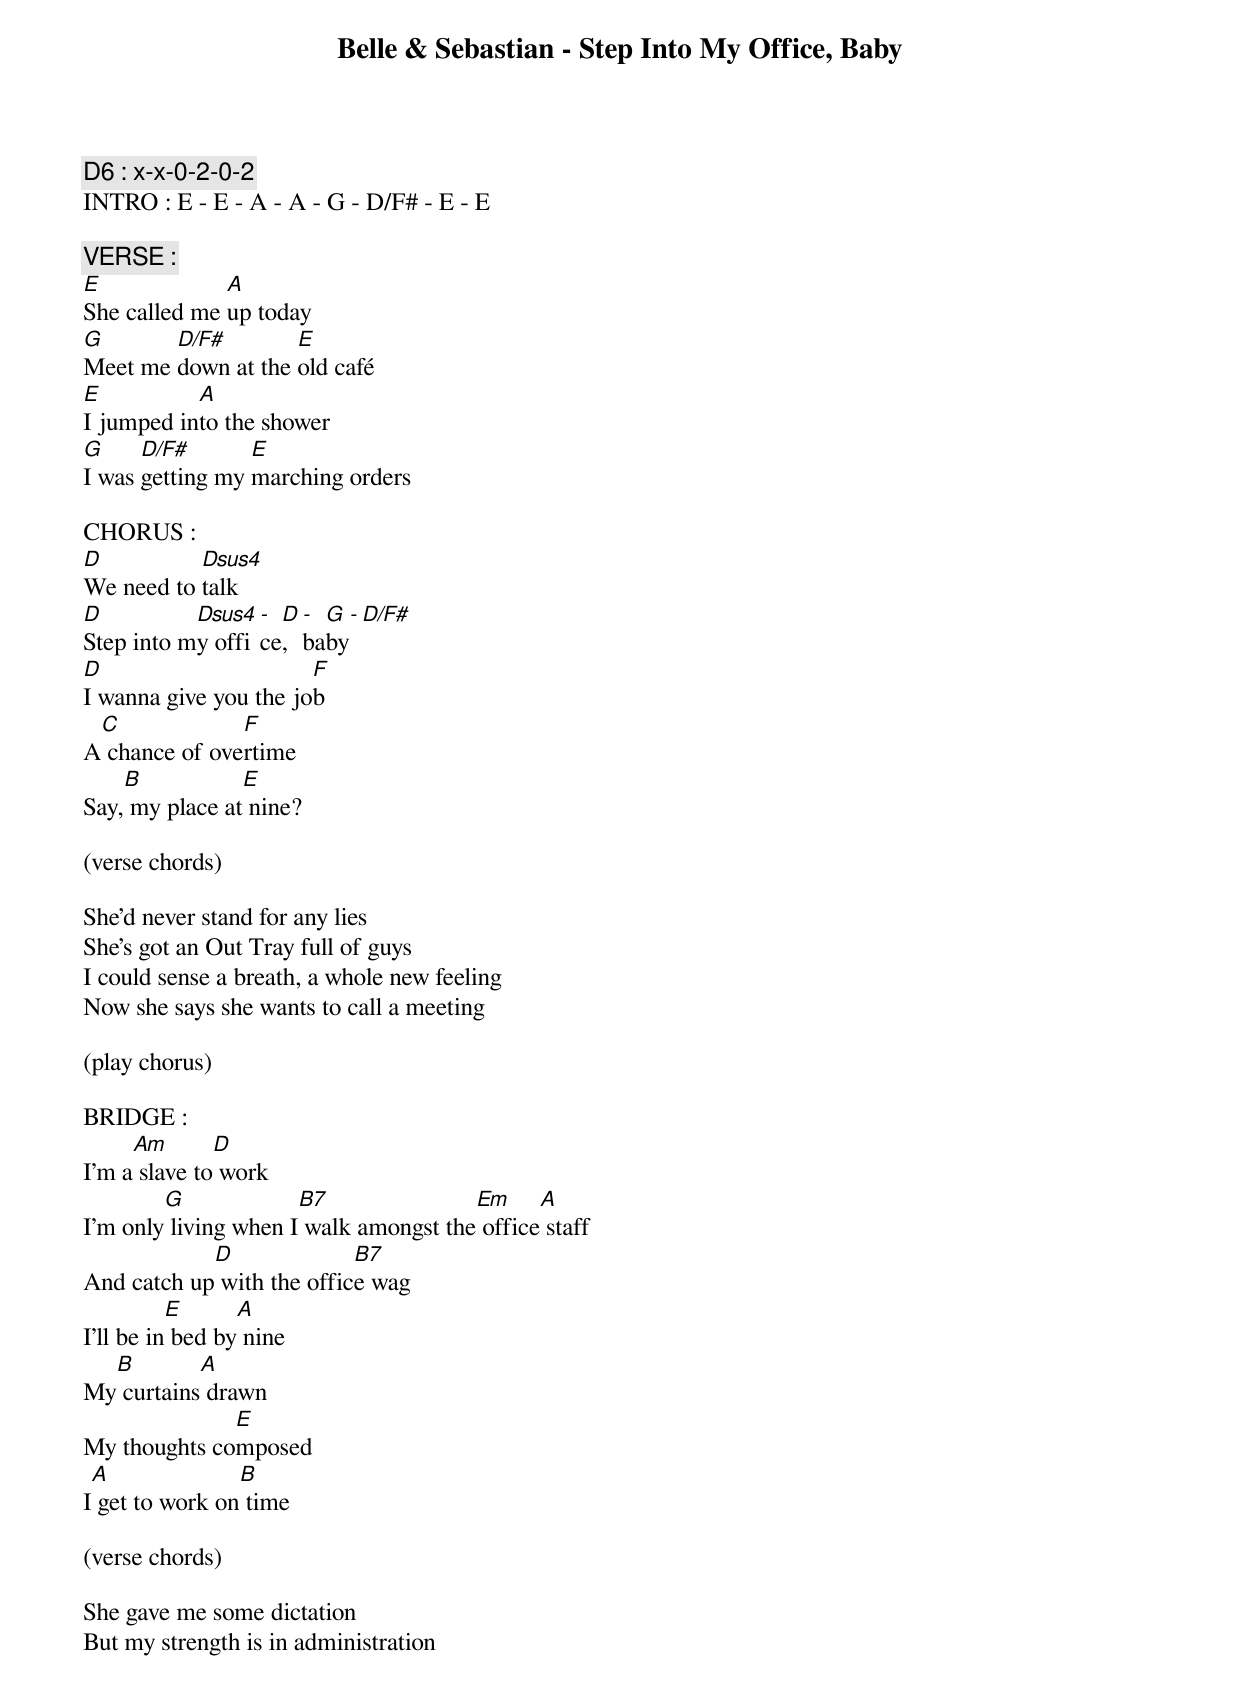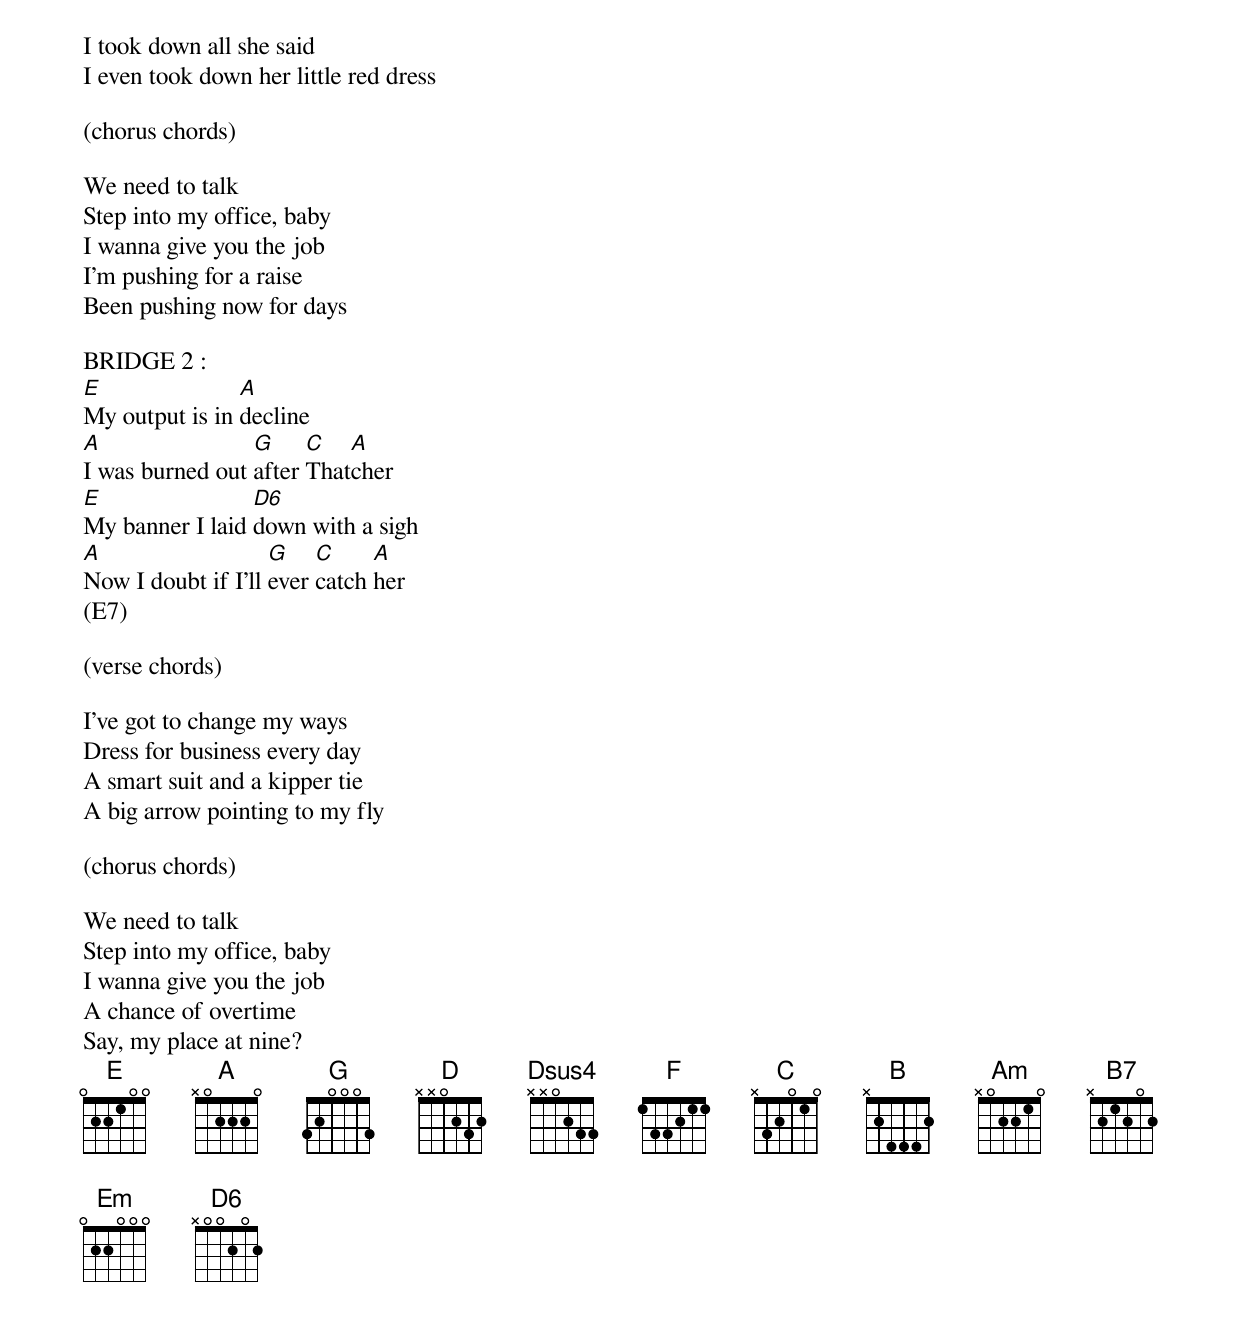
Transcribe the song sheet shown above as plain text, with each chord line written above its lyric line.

Belle & Sebastian - Step Into My Office, Baby

D6 : x-x-0-2-0-2
INTRO : E - E - A - A - G - D/F# - E - E

VERSE :
E             A
She called me up today
G       D/F#        E
Meet me down at the old café
E          A
I jumped into the shower
G     D/F#       E
I was getting my marching orders

CHORUS :
D          Dsus4
We need to talk
D          Dsus4 - D - G - D/F#
Step into my office, baby
D                      F
I wanna give you the job
 C             F
A chance of overtime
    B           E
Say, my place at nine?

(verse chords)

She'd never stand for any lies
She's got an Out Tray full of guys
I could sense a breath, a whole new feeling
Now she says she wants to call a meeting

(play chorus)

BRIDGE :
     Am       D
I'm a slave to work
        G             B7               Em     A
I'm only living when I walk amongst the office staff
            D              B7
And catch up with the office wag
          E      A
I'll be in bed by nine
  B        A
My curtains drawn
              E
My thoughts composed
 A              B
I get to work on time

(verse chords)

She gave me some dictation
But my strength is in administration
I took down all she said
I even took down her little red dress

(chorus chords)

We need to talk
Step into my office, baby
I wanna give you the job
I'm pushing for a raise
Been pushing now for days

BRIDGE 2 :
E               A
My output is in decline
A                G     C   A
I was burned out after Thatcher
E                D6
My banner I laid down with a sigh
A                   G    C     A
Now I doubt if I'll ever catch her
(E7)

(verse chords)

I've got to change my ways
Dress for business every day
A smart suit and a kipper tie
A big arrow pointing to my fly

(chorus chords)

We need to talk
Step into my office, baby
I wanna give you the job
A chance of overtime
Say, my place at nine?
